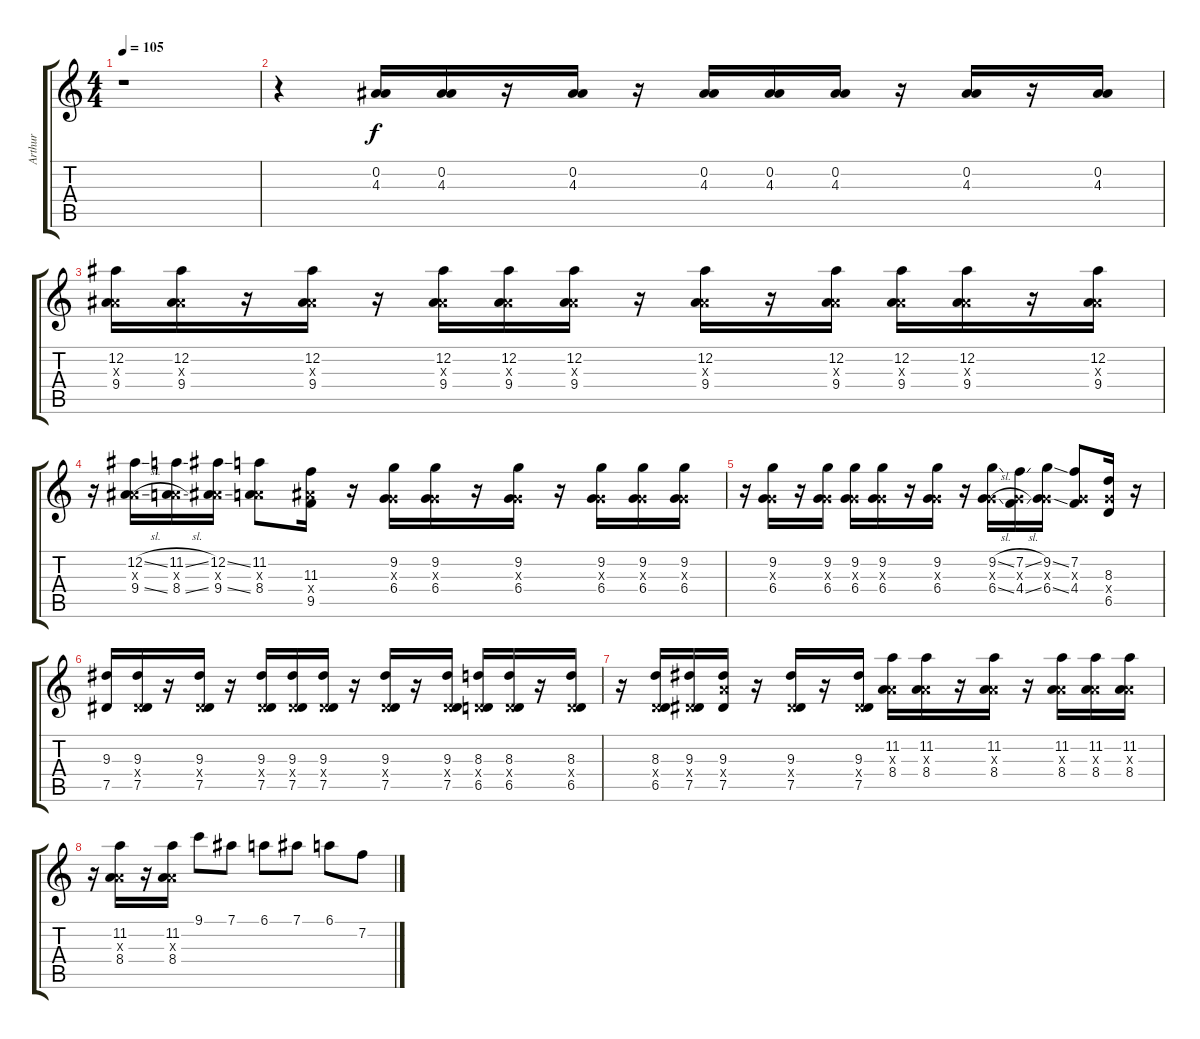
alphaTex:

\track ("Arthur" "Arthur") {instrument distortionguitar}
\staff {score tabs}
\tuning (Eb4 Bb3 Gb3 Db3 Ab2 Eb2) {hide}
\ts (4 4)
\tempo 105
\clef g2
\ks c
r.1{dy f instrument distortionguitar} |
r.4 (0.2 4.3).16{volume 8} (0.2 4.3).16 r.16 (0.2 4.3).16 r.16 (0.2 4.3).16 (0.2 4.3).16 (0.2 4.3).16 r.16 (0.2 4.3).16 r.16 (0.2 4.3).16 |
(12.2 4.3{x} 9.4).16{volume 10} (12.2 4.3{x} 9.4).16 r.16 (12.2 4.3{x} 9.4).16 r.16 (12.2 4.3{x} 9.4).16 (12.2 4.3{x} 9.4).16 (12.2 4.3{x} 9.4).16 r.16 (12.2 4.3{x} 9.4).16 r.16 (12.2 4.3{x} 9.4).16 (12.2 4.3{x} 9.4).16 (12.2 4.3{x} 9.4).16 r.16 (12.2 4.3{x} 9.4).16 |
r.16 (12.2{sl} 4.3{x} 9.4{sl}).16 (11.2{sl} 4.3{x} 8.4{sl}).16 (12.2{ss} 4.3{x} 9.4{ss}).16 (11.2 4.3{x} 8.4).8 (11.3 9.4{x} 9.5).16 r.16 (9.2 1.3{x} 6.4).16 (9.2 1.3{x} 6.4).16 r.16 (9.2 1.3{x} 6.4).16 r.16 (9.2 1.3{x} 6.4).16 (9.2 1.3{x} 6.4).16 (9.2 1.3{x} 6.4).16 |
r.16 (9.2 1.3{x} 6.4).16 r.16 (9.2 1.3{x} 6.4).16 (9.2 1.3{x} 6.4).16 (9.2 1.3{x} 6.4).16 r.16 (9.2 1.3{x} 6.4).16 r.16 (9.2{sl} 1.3{x} 6.4{sl}).16 (7.2{sl} 1.3{x} 4.4{sl}).16 (9.2{ss} 1.3{x} 6.4{ss}).16 (7.2 1.3{x} 4.4).8 (8.3 6.4{x} 6.5).16 r.16 |
(9.3 7.5).16 (9.3 2.4{x} 7.5).16 r.16 (9.3 2.4{x} 7.5).16 r.16 (9.3 2.4{x} 7.5).16 (9.3 2.4{x} 7.5).16 (9.3 2.4{x} 7.5).16 r.16 (9.3 2.4{x} 7.5).16 r.16 (9.3 2.4{x} 7.5).16 (8.3 1.4{x} 6.5).16 (8.3 1.4{x} 6.5).16 r.16 (8.3 1.4{x} 6.5).16 |
r.16 (8.3 1.4{x} 6.5).16 (9.3 2.4{x} 7.5).16 (9.3 8.4{x} 7.5).16 r.16 (9.3 2.4{x} 7.5).16 r.16 (9.3 2.4{x} 7.5).16 (11.2 3.3{x} 8.4).16 (11.2 3.3{x} 8.4).16 r.16 (11.2 3.3{x} 8.4).16 r.16 (11.2 3.3{x} 8.4).16 (11.2 3.3{x} 8.4).16 (11.2 3.3{x} 8.4).16 |
r.16 (11.2 3.3{x} 8.4).16 r.16 (11.2 3.3{x} 8.4).16 9.1.8 7.1.8 6.1.8 7.1.8 6.1.8 7.2.8
